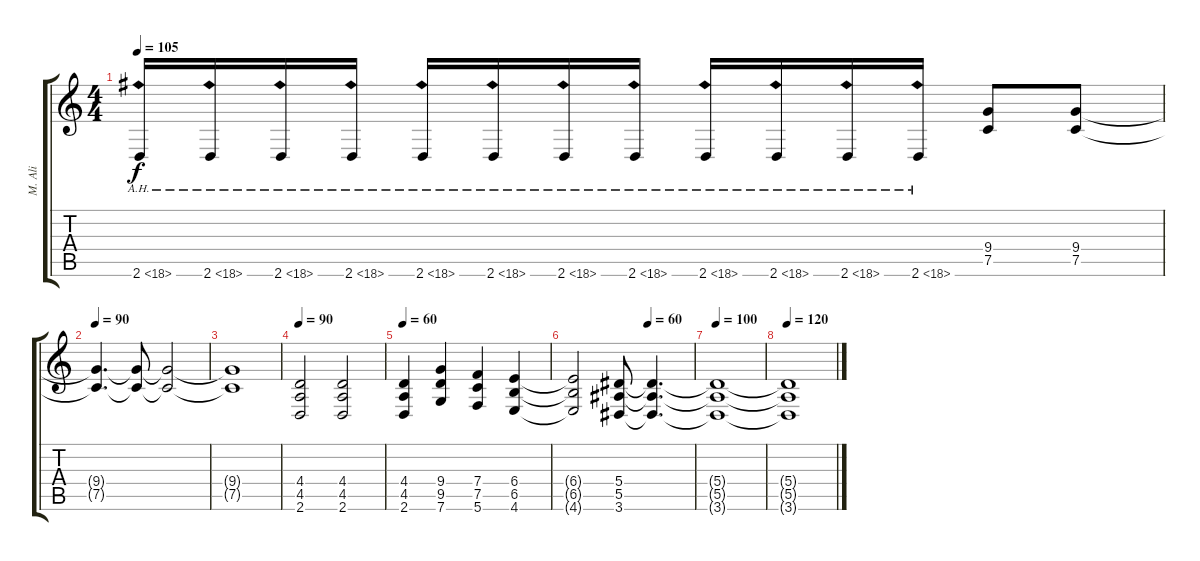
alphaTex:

\track ("M. Ali" "M. Ali") {instrument distortionguitar}
\staff {score tabs}
\tuning (C4 G3 Eb3 Bb2 F2 C2) {hide}
\ts (4 4)
\tempo 105
\clef g2
\ks c
2.6{ah 16}.16{dy f} 2.6{ah 16}.16 2.6{ah 16}.16 2.6{ah 16}.16 2.6{ah 16}.16 2.6{ah 16}.16 2.6{ah 16}.16 2.6{ah 16}.16 2.6{ah 16}.16 2.6{ah 16}.16 2.6{ah 16}.16 2.6{ah 16}.16 (9.4 7.5).8 (9.4 7.5).8 |
\tempo 90
(9.4{t} 7.5{t}).4{d} (9.4{t} 7.5{t}).8 (9.4{t} 7.5{t}).2 |
(9.4{t} 7.5{t}).1 |
\tempo 90
(4.4 4.5 2.6).2 (4.4 4.5 2.6).2 |
\tempo 60
(4.4 4.5 2.6).4 (9.4 9.5 7.6).4 (7.4 7.5 5.6).4 (6.4 6.5 4.6).4 |
\tempo (60 0.625)
(6.4{t} 6.5{t} 4.6{t}).2 (5.4 5.5 3.6).8 (5.4{t} 5.5{t} 3.6{t}).4{d} |
\tempo 100
(5.4{t} 5.5{t} 3.6{t}).1 |
\tempo 120
(5.4{t} 5.5{t} 3.6{t}).1
